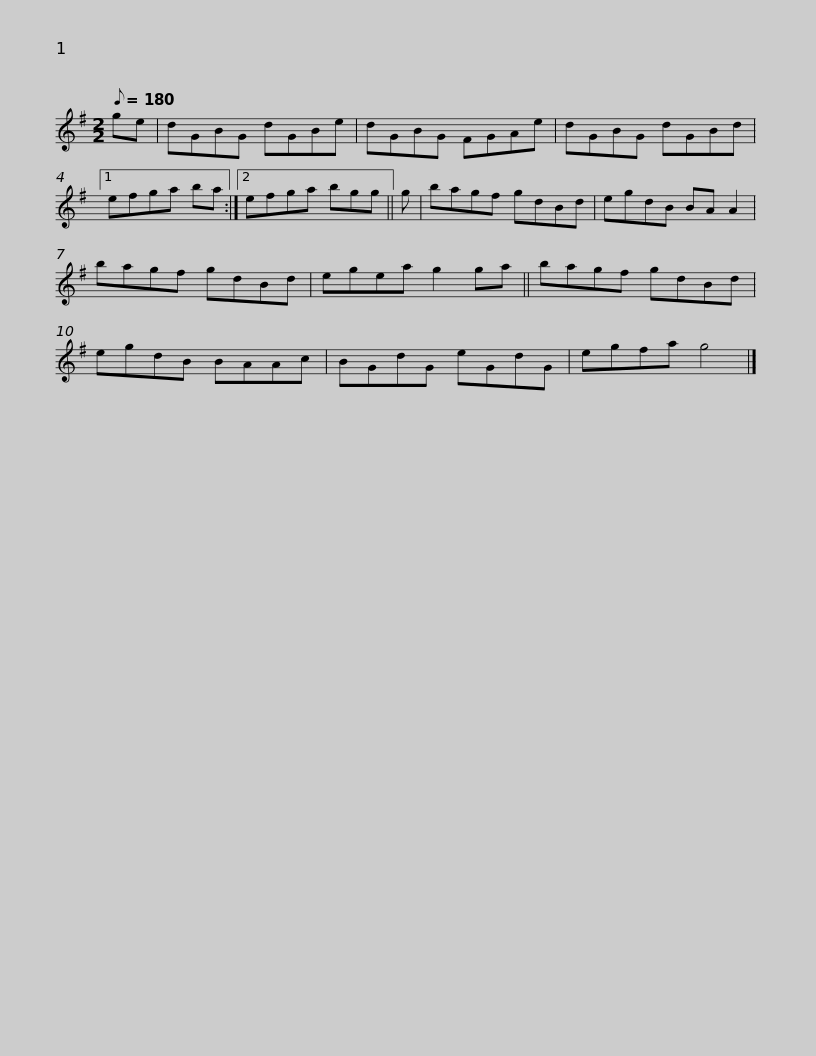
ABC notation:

X:1
L:1/8
Q:1/8=180
M:2/2
I:linebreak $
K:G
V:1 treble
V:1
 ge | dGBG dGBe | dGBG FGAe | dGBG dGBd |1 efga ba :|2 %5
 efga bgg || g |$ bagf gdBd | egdB BA A2 | bagf gdBd | %10
 egea g2 ga || bagf gdBd |$ egdB BAAc | BGdG eGdG | egfa g4 |] %15
